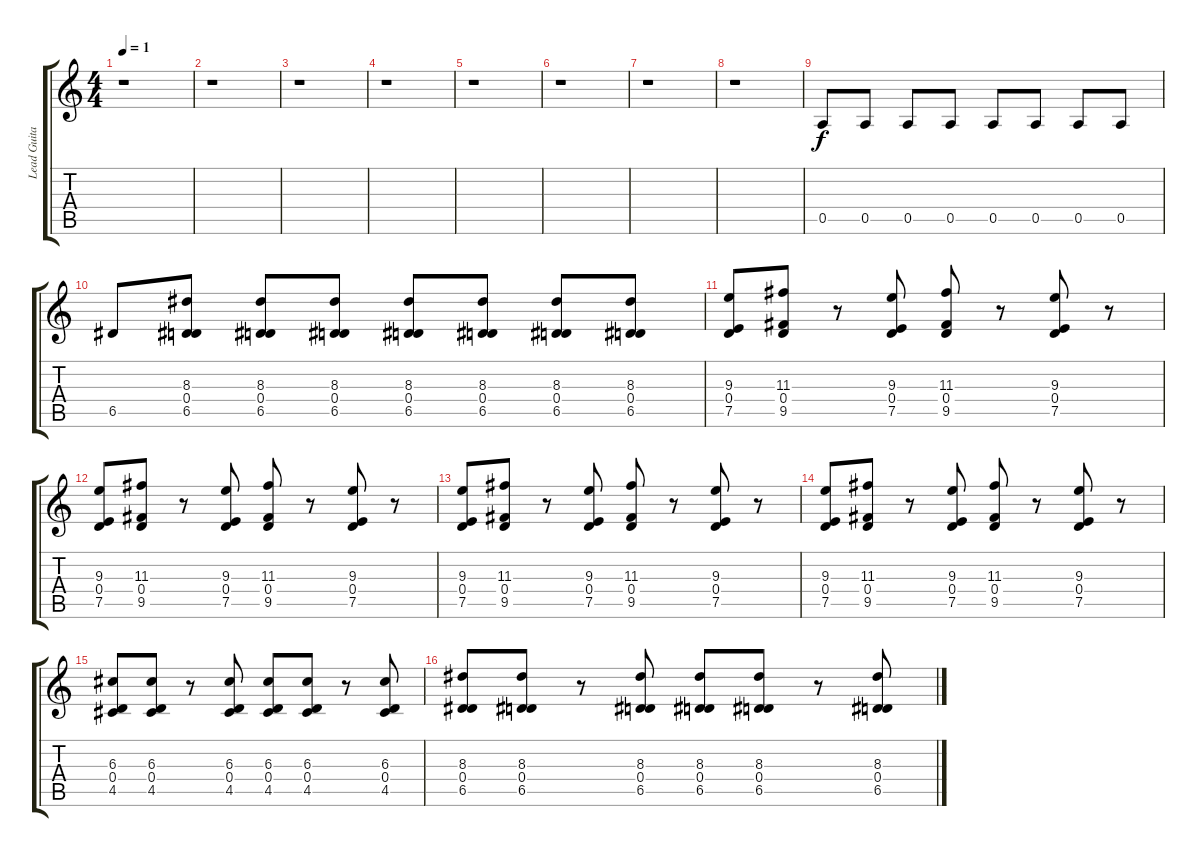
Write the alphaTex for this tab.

\track ("Lead Guitar 2" "Lead Guita") {instrument distortionguitar}
\staff {score tabs}
\tuning (E4 B3 G3 D3 A2 D2) {hide}
\ts (4 4)
\tempo 1
\clef g2
\ks c
r.1{dy f} |
r.1 |
r.1 |
r.1 |
r.1 |
r.1 |
r.1 |
r.1 |
0.5.8 0.5.8 0.5.8 0.5.8 0.5.8 0.5.8 0.5.8 0.5.8 |
6.5.8 (8.3 0.4 6.5).8 (8.3 0.4 6.5).8 (8.3 0.4 6.5).8 (8.3 0.4 6.5).8 (8.3 0.4 6.5).8 (8.3 0.4 6.5).8 (8.3 0.4 6.5).8 |
(9.3 0.4 7.5).8 (11.3 0.4 9.5).8 r.8 (9.3 0.4 7.5).8 (11.3 0.4 9.5).8 r.8 (9.3 0.4 7.5).8 r.8 |
(9.3 0.4 7.5).8 (11.3 0.4 9.5).8 r.8 (9.3 0.4 7.5).8 (11.3 0.4 9.5).8 r.8 (9.3 0.4 7.5).8 r.8 |
(9.3 0.4 7.5).8 (11.3 0.4 9.5).8 r.8 (9.3 0.4 7.5).8 (11.3 0.4 9.5).8 r.8 (9.3 0.4 7.5).8 r.8 |
(9.3 0.4 7.5).8 (11.3 0.4 9.5).8 r.8 (9.3 0.4 7.5).8 (11.3 0.4 9.5).8 r.8 (9.3 0.4 7.5).8 r.8 |
(6.3 0.4 4.5).8 (6.3 0.4 4.5).8 r.8 (6.3 0.4 4.5).8 (6.3 0.4 4.5).8 (6.3 0.4 4.5).8 r.8 (6.3 0.4 4.5).8 |
(8.3 0.4 6.5).8 (8.3 0.4 6.5).8 r.8 (8.3 0.4 6.5).8 (8.3 0.4 6.5).8 (8.3 0.4 6.5).8 r.8 (8.3 0.4 6.5).8
